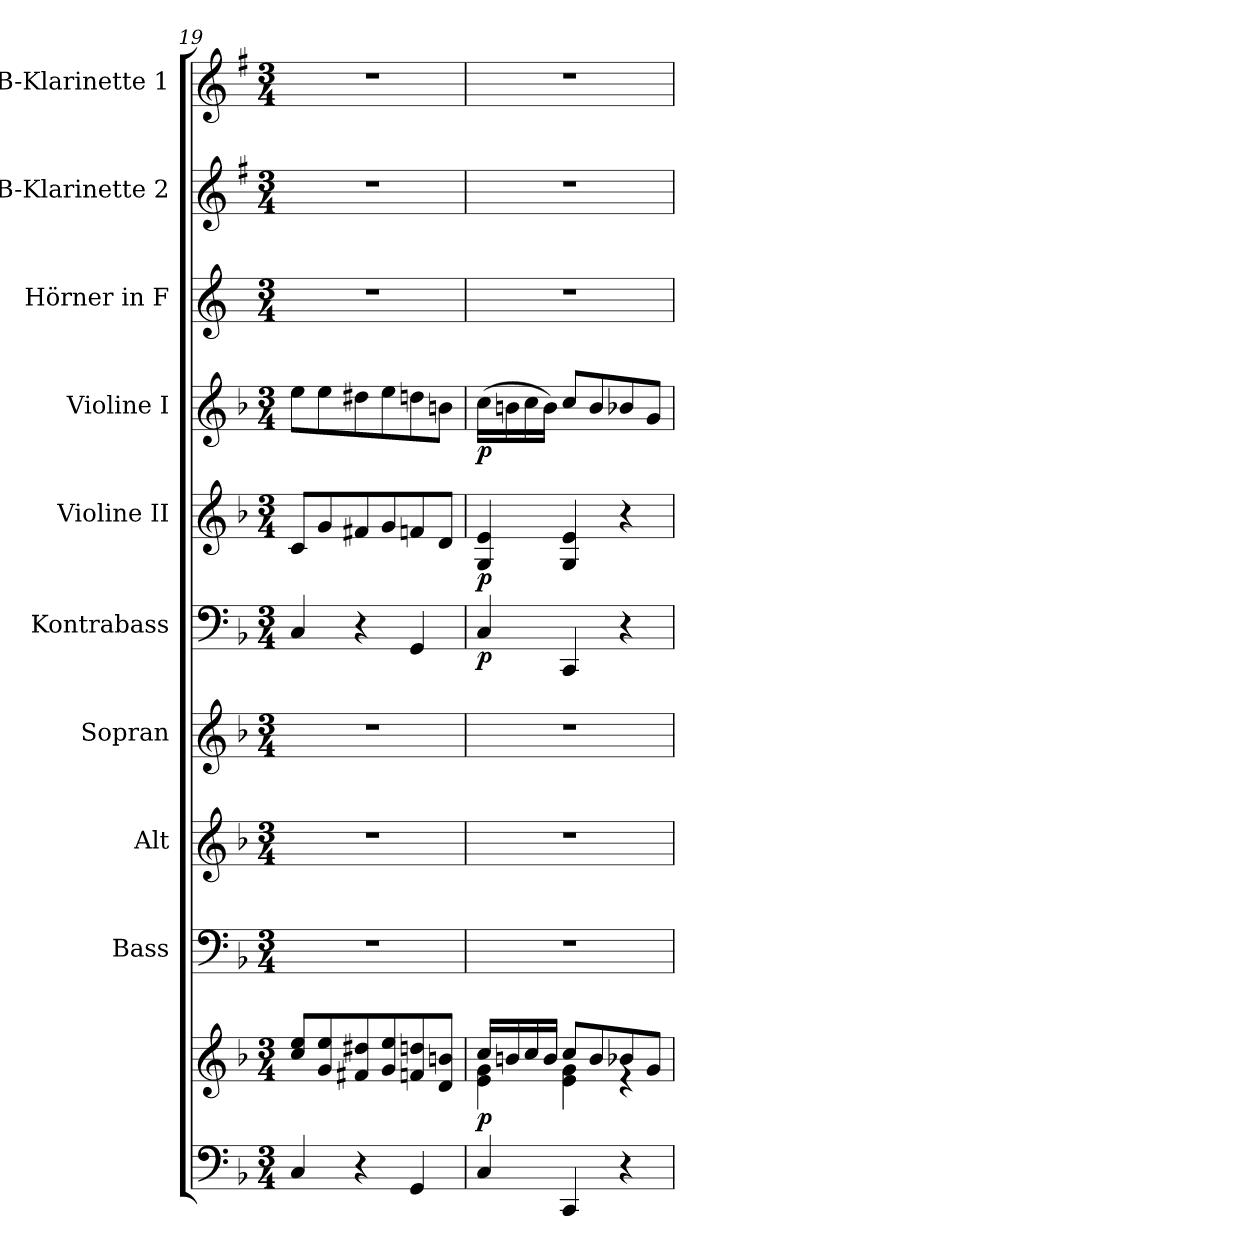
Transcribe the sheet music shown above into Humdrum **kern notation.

**kern	**kern	**dynam	**kern	**kern	**kern	**kern	**dynam	**kern	**dynam	**kern	**dynam	**kern	**kern	**kern
*part10	*part10	*part10	*part9	*part8	*part7	*part6	*part6	*part5	*part5	*part4	*part4	*part3	*part2	*part1
*staff11	*staff10	*staff10/11	*staff9	*staff8	*staff7	*staff6	*staff6	*staff5	*staff5	*staff4	*staff4	*staff3	*staff2	*staff1
*	*	*	*I"Bass	*I"Alt	*I"Sopran	*I"Kontrabass	*	*I"Violine II	*	*I"Violine I	*	*I"Hörner in F	*I"B-Klarinette 2	*I"B-Klarinette 1
*	*	*	*I'B.	*I'A.	*I'S.	*I'Kb.	*	*I'Vl. II	*	*I'Vl. I	*	*	*I'B Kl. 2	*I'B Kl. 1
!!LO:PB:g=z
*clefF4	*clefG2	*	*clefF4	*clefG2	*clefG2	*clefF4	*	*clefG2	*	*clefG2	*	*clefG2	*clefG2	*clefG2
*	*	*	*	*	*	*ITrd7c12	*	*	*	*	*	*ITrd4c7	*ITrd1c2	*ITrd1c2
*k[b-]	*k[b-]	*	*k[b-]	*k[b-]	*k[b-]	*k[b-]	*	*k[b-]	*	*k[b-]	*	*k[b-]	*k[b-]	*k[b-]
*F:	*F:	*	*F:	*F:	*F:	*F:	*	*F:	*	*F:	*	*F:	*F:	*F:
*M3/4	*M3/4	*	*M3/4	*M3/4	*M3/4	*M3/4	*	*M3/4	*	*M3/4	*	*M3/4	*M3/4	*M3/4
=19	=19	=19	=19	=19	=19	=19	=19	=19	=19	=19	=19	=19	=19	=19
4C/	8cc/ 8ee/L	.	2.r	2.r	2.r	4CC/	.	8c/L	.	8ee\L	.	2.r	2.r	2.r
.	8g/ 8ee/	.	.	.	.	.	.	8g/	.	8ee\	.	.	.	.
4r	8f#X/ 8dd#X/	.	.	.	.	4r	.	8f#X/	.	8dd#X\	.	.	.	.
.	8g/ 8ee/	.	.	.	.	.	.	8g/	.	8ee\	.	.	.	.
4GG/	8fn/ 8ddn/	.	.	.	.	4GGG/	.	8fn/	.	8ddn\	.	.	.	.
.	8d/ 8bn/J	.	.	.	.	.	.	8d/J	.	8bn\J	.	.	.	.
=20	=20	=20	=20	=20	=20	=20	=20	=20	=20	=20	=20	=20	=20	=20
*	*^	*	*	*	*	*	*	*	*	*	*	*	*	*
!	!	!	!LO:DY:b	!	!	!	!	!LO:DY:b	!	!LO:DY:b	!	!LO:DY:b	!	!	!
4C/	16cc/LL	4e\ 4g\	p	2.r	2.r	2.r	4CC/	p	4G/ 4e/	p	(>16cc\LL	p	2.r	2.r	2.r
.	16bn/	.	.	.	.	.	.	.	.	.	16bn\	.	.	.	.
.	16cc/	.	.	.	.	.	.	.	.	.	16cc\	.	.	.	.
.	16b/JJ	.	.	.	.	.	.	.	.	.	16b\JJ)	.	.	.	.
4CC/	8cc/L	4e\ 4g\	.	.	.	.	4CCC/	.	4G/ 4e/	.	8cc/L	.	.	.	.
.	8b/	.	.	.	.	.	.	.	.	.	8b/	.	.	.	.
4r	8b-X/	4rd	.	.	.	.	4r	.	4r	.	8b-X/	.	.	.	.
.	8g/J	.	.	.	.	.	.	.	.	.	8g/J	.	.	.	.
*	*v	*v	*	*	*	*	*	*	*	*	*	*	*	*	*
=	=	=	=	=	=	=	=	=	=	=	=	=	=	=
*-	*-	*-	*-	*-	*-	*-	*-	*-	*-	*-	*-	*-	*-	*-
